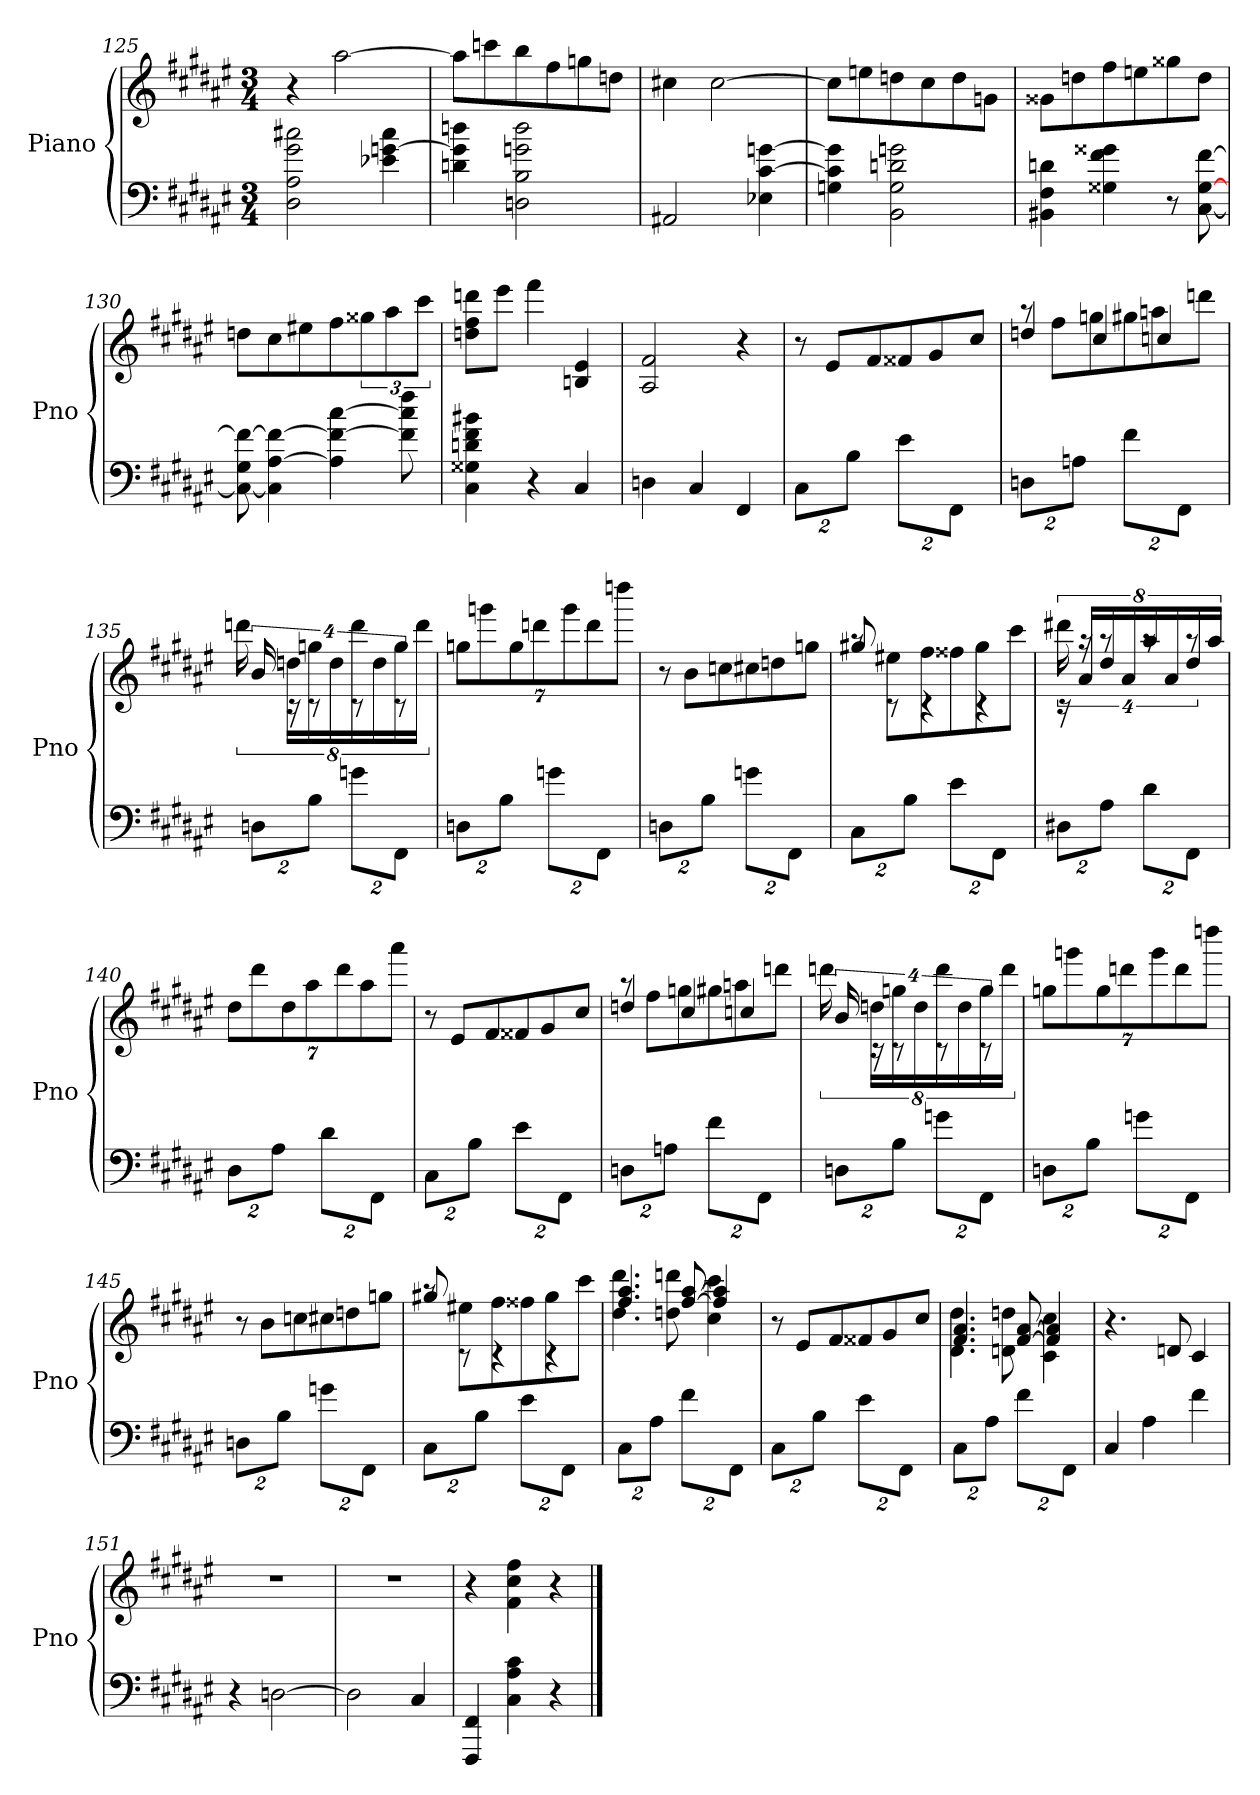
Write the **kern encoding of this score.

**kern	**kern
*part1	*part1
*staff2	*staff1
*I"Piano	*
*I'Pno	*
*clefF4	*clefG2
*k[f#c#g#d#a#e#]	*k[f#c#g#d#a#e#]
*M3/4	*M3/4
=125	=125
2D# 2A# 2g# 2cc#X	4r
.	[2aa#
4e-X [4gn 4cc#	.
=126	=126
4dn 4g] 4ddn	8aa#L]
.	8cccn
2Dn 2B 2gn 2dd	8bb
.	8ff#
.	8ggn
.	8ddnJ
=127	=127
2AA#X	4cc#X
.	[2cc#
4E-X [4c# [4gn	.
=128	=128
4Gn 4c#] 4g]	8cc#L]
.	8een
2BB 2G 2dn 2gn	8ddn
.	8cc#
.	8dd
.	8gnJ
=129	=129
4BB#X 4F# 4dn	8g##XL
.	8ddn
4G##X 4f# 4g##X	8ff#
.	8een
8r	8gg##X
[8C# [8G## [8f#	8ddJ
=130	=130
8C#_ 8G# 8f#_	8ddnL
4C#] [4A# 4f#_	8cc#
.	8ee#X
4A#] 4f#_ [4cc#	8ff#
.	12gg##X
.	12aa#
8f#] 8cc#] 8ff#	.
.	12ccc#J
=131	=131
4C# 4G##X 4dn 4f# 4b#X	8ddn 8ff# 8dddnL
.	8eee#J
4r	4fff#
4C#	4Bn 4e#
=132	=132
4Dn	2A# 2f#
4C#	.
4FF#	4r
=133	=133
16%3C#\L	8r
.	8e#L
16%3B\J	.
.	8f#
16%3e#\L	8f##X
.	8g#
16%3FF#\J	.
.	8cc#J
=134	=134
*	*^
16%3Dn\L	4ddn	8raa
.	.	8ff#L
16%3An\J	.	.
.	4cc#	8ggn
16%3f#\L	.	8gg#X
.	4ccn	8aan
16%3FF#\J	.	.
.	.	8dddnJ
=135	=135	=135
16%3Dn\L	32%3b	32%3dddn
.	32%3rc	32%3ddnLL
16%3B\J	16%3rc	32%3ggn
.	.	32%3dd
16%3gn\L	16%3rc	32%3ddd
.	.	32%3dd
16%3FF#\J	16%3rc	32%3gg
.	.	32%3dddJJ
*	*v	*v
=136	=136
16%3Dn\L	28%3ggnL
.	28%3gggn
16%3B\J	.
.	28%3gg
.	28%3dddn
16%3gn\L	.
.	28%3ggg
.	28%3ddd
16%3FF#\J	.
.	28%3ddddnJ
=137	=137
16%3Dn\L	8r
.	8bL
16%3B\J	.
.	8ccn
16%3gn\L	8cc#X
.	8ddn
16%3FF#\J	.
.	8ggnJ
=138	=138
*	*^
16%3C#\L	8gg#X	8raa
.	8rc	8ee#XL
16%3B\J	.	.
.	4rc	8ff#
16%3e#\L	.	8ff##X
.	4rc	8gg#
16%3FF#\J	.	.
.	.	8ccc#J
=139	=139	=139
16%3D#X\L	32%3rc	32%3ddd#X
.	32%3a#LL	32%3raa
16%3A#\J	32%3dd#	16%3raa
.	32%3a#	.
16%3d#\L	32%3aa#	16%3raa
.	32%3a#	.
16%3FF#\J	32%3dd#	16%3raa
.	32%3aa#JJ	.
*	*v	*v
=140	=140
16%3D#\L	28%3dd#L
.	28%3ddd#
16%3A#\J	.
.	28%3dd#
.	28%3aa#
16%3d#\L	.
.	28%3ddd#
.	28%3aa#
16%3FF#\J	.
.	28%3aaa#J
=141	=141
16%3C#\L	8r
.	8e#L
16%3B\J	.
.	8f#
16%3e#\L	8f##X
.	8g#
16%3FF#\J	.
.	8cc#J
=142	=142
*	*^
16%3Dn\L	4ddn	8raa
.	.	8ff#L
16%3An\J	.	.
.	4cc#	8ggn
16%3f#\L	.	8gg#X
.	4ccn	8aan
16%3FF#\J	.	.
.	.	8dddnJ
=143	=143	=143
16%3Dn\L	32%3b	32%3dddn
.	32%3rc	32%3ddnLL
16%3B\J	16%3rc	32%3ggn
.	.	32%3dd
16%3gn\L	16%3rc	32%3ddd
.	.	32%3dd
16%3FF#\J	16%3rc	32%3gg
.	.	32%3dddJJ
*	*v	*v
=144	=144
16%3Dn\L	28%3ggnL
.	28%3gggn
16%3B\J	.
.	28%3gg
.	28%3dddn
16%3gn\L	.
.	28%3ggg
.	28%3ddd
16%3FF#\J	.
.	28%3ddddnJ
=145	=145
16%3Dn\L	8r
.	8bL
16%3B\J	.
.	8ccn
16%3gn\L	8cc#X
.	8ddn
16%3FF#\J	.
.	8ggnJ
=146	=146
*	*^
16%3C#\L	8gg#X	8raa
.	8rc	8ee#XL
16%3B\J	.	.
.	4rc	8ff#
16%3e#\L	.	8ff##X
.	4rc	8gg#
16%3FF#\J	.	.
.	.	8ccc#J
=147	=147	=147
16%3C#\L	4.ff# 4.aa#	4.dd# 4.ddd#
16%3A#\J	.	.
16%3f#\L	[8ff# [8aa#	8ddn 8dddn
.	4ff#] 4aa#]	4cc# 4ccc#
16%3FF#\J	.	.
*	*v	*v
=148	=148
16%3C#\L	8r
.	8e#L
16%3B\J	.
.	8f#
16%3e#\L	8f##X
.	8g#
16%3FF#\J	.
.	8cc#J
=149	=149
*	*^
16%3C#\L	4.f# 4.a#	4.d# 4.dd#
16%3A#\J	.	.
16%3f#\L	[8f# [8a#	8dn 8ddn
.	4f#] 4a#]	4c# 4cc#
16%3FF#\J	.	.
*	*v	*v
=150	=150
4C#	4.r
4A#	.
.	8dn
4f#	4c#
=151	=151
4r	2.r
[2Dn	.
=152	=152
2D]	2.r
4C#	.
=153	=153
4FFF# 4FF#	4r
4C# 4A# 4c#	4f# 4cc# 4ff#
4r	4r
==	==
*-	*-
